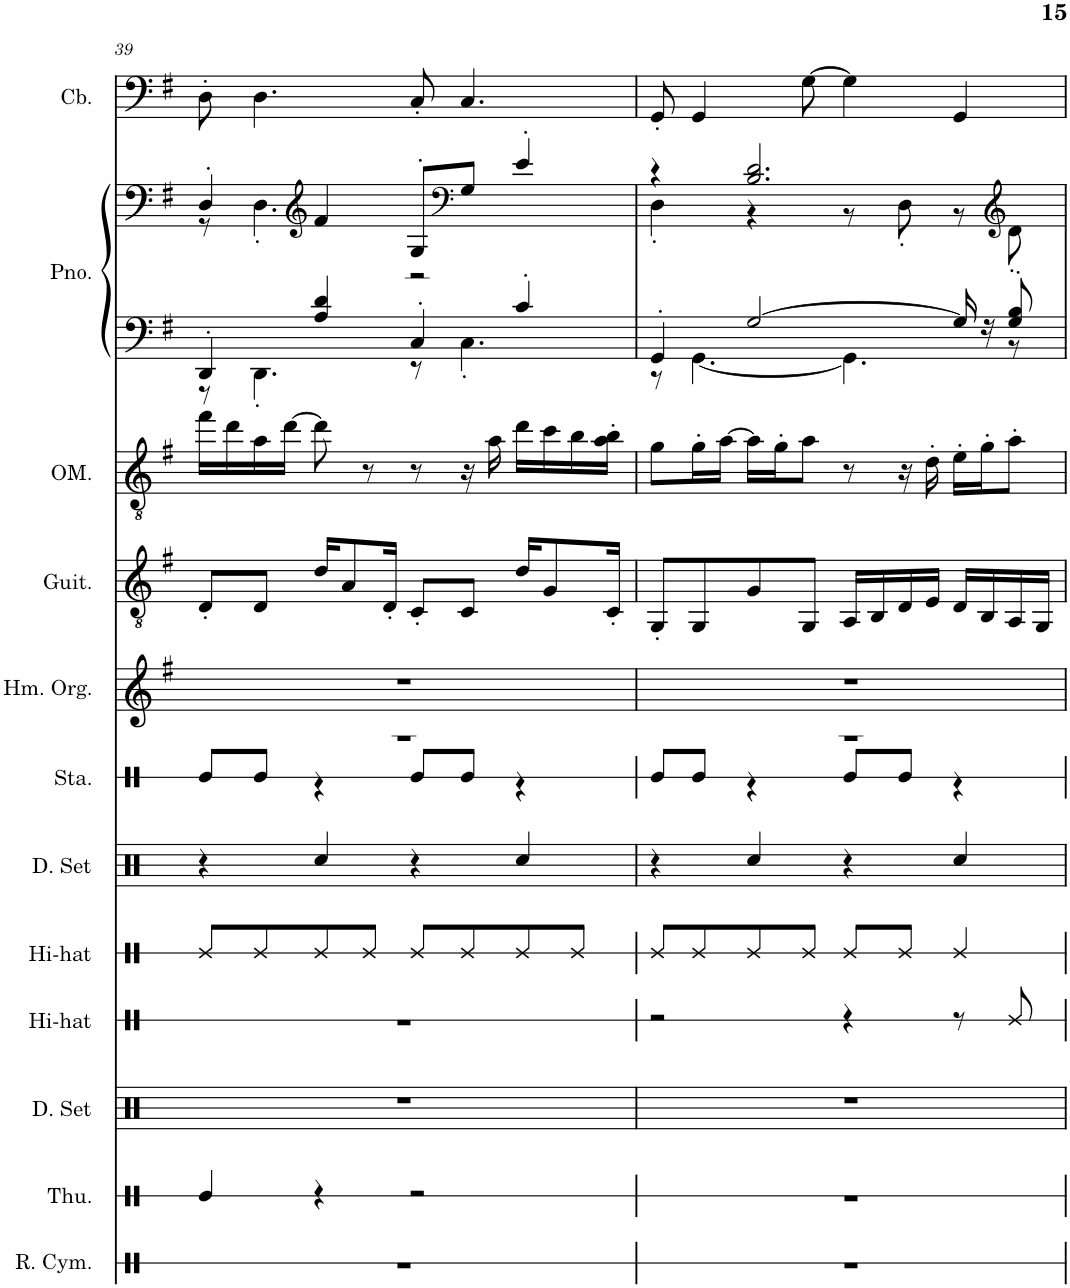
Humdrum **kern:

**kern	**kern	**kern	**kern	**kern	**kern	**kern	**kern	**kern	**kern	**kern	**kern	**kern
*part12	*part11	*part10	*part9	*part8	*part7	*part6	*part5	*part4	*part3	*part2	*part2	*part1
*staff13	*staff12	*staff11	*staff10	*staff9	*staff8	*staff7	*staff6	*staff5	*staff4	*staff3	*staff2	*staff1
*I"Ride Cymbal, RIDE CYMB	*I"Thundersheet, CRASH CYM	*I"Drumset, RIM SHOT	*I"Hi-hat, OPEN HIHA	*I"Hi-hat, CLOSED H.	*I"Drumset, SNARE DRU	*I"Stamp, BASS DRUM	*I"Hammond Organ, ORGAN 3	*I"Classical Guitar, NYLON GTR	*I"Octave Mandolin, STEEL GTR	*I"Piano, A.PIANO 2	*	*I"Contrabass, ACOU BASS
*I'R. Cym.	*I'Thu.	*I'D. Set	*I'Hi-hat	*I'Hi-hat	*I'D. Set	*I'Sta.	*I'Hm. Org.	*I'Guit.	*I'OM.	*I'Pno.	*	*I'Cb.
!!LO:PB:g=z
*clefX	*clefX	*clefX	*clefX	*clefX	*clefX	*clefX	*clefG2	*clefGv2	*clefGv2	*clefG2	*clefG2	*clefF4
*	*	*	*	*	*	*	*	*	*	*	*	*Trd7c12
*k[]	*k[]	*k[]	*k[]	*k[]	*k[]	*k[]	*k[f#]	*k[f#]	*k[f#]	*k[f#]	*k[f#]	*k[f#]
*M4/4	*M4/4	*M4/4	*M4/4	*M4/4	*M4/4	*M4/4	*M4/4	*M4/4	*M4/4	*M4/4	*M4/4	*M4/4
=39	=39	=39	=39	=39	=39	=39	=39	=39	=39	=39	=39	=39
*	*	*	*	*	*	*^	*	*	*	*^	*^	*
1r	4Re/	1r	1r	8Re/L	4r	1r	8Re/L	1r	8D'/L	16ff#\LL	4DD'/	8r	4D'/	8r	8D'\
.	.	.	.	.	.	.	.	.	.	16dd\	.	.	.	.	.
.	.	.	.	8Re/	.	.	8Re/J	.	8D/J	16a\	.	4.DD'\	.	4.D'\	4.D\
.	.	.	.	.	.	.	.	.	.	[16dd\JJ	.	.	.	.	.
*	*	*	*	*	*	*	*	*	*	*	*	*	*clefG2	*	*
.	4r	.	.	8Re/	4Rcc/	.	4r	.	16d/KL	8dd\]	4A/ 4d/	.	4f#/	.	.
.	.	.	.	.	.	.	.	.	8A/	.	.	.	.	.	.
.	.	.	.	8Re/J	.	.	.	.	.	8r	.	.	.	.	.
.	.	.	.	.	.	.	.	.	16D'/Jk	.	.	.	.	.	.
.	2r	.	.	8Re/L	4r	.	8Re/L	.	8C'/L	8r	4C'/	8r	8G'/L	2r	8C'/
*	*	*	*	*	*	*	*	*	*	*	*	*	*clefF4	*	*
.	.	.	.	8Re/	.	.	8Re/J	.	8C/J	16r	.	4.C'\	8G/J	.	4.C/
.	.	.	.	.	.	.	.	.	.	16a\	.	.	.	.	.
.	.	.	.	8Re/	4Rcc/	.	4r	.	16d/KL	16dd\LL	4c'/	.	4e'/	.	.
.	.	.	.	.	.	.	.	.	8G/	16cc\	.	.	.	.	.
.	.	.	.	8Re/J	.	.	.	.	.	16b\	.	.	.	.	.
.	.	.	.	.	.	.	.	.	16C'/Jk	16a\' 16b\'JJ	.	.	.	.	.
=40	=40	=40	=40	=40	=40	=40	=40	=40	=40	=40	=40	=40	=40	=40	=40
1r	1r	1r	2r	8Re/L	4r	1r	8Re/L	1r	8GG'/L	8g\L	4GG'/	8r	4r	4D'\	8GG'/
.	.	.	.	8Re/	.	.	8Re/J	.	8GG/	16g'\L	.	[4.GG\	.	.	4GG/
.	.	.	.	.	.	.	.	.	.	[16a\JJ	.	.	.	.	.
.	.	.	.	8Re/	4Rcc/	.	4r	.	8G/	16a\LL]	[2G/	.	2.B/ 2.d/	4r	.
.	.	.	.	.	.	.	.	.	.	16g'\J	.	.	.	.	.
.	.	.	.	8Re/J	.	.	.	.	8GG/J	8a\J	.	.	.	.	[8G\
.	.	.	4r	8Re/L	4r	.	8Re/L	.	16AA/LL	8r	.	4.GG\]	.	8r	4G\]
.	.	.	.	.	.	.	.	.	16BB/	.	.	.	.	.	.
.	.	.	.	8Re/J	.	.	8Re/J	.	16D/	16r	.	.	.	8D'\	.
.	.	.	.	.	.	.	.	.	16E/JJ	16d'\	.	.	.	.	.
.	.	.	8r	4Re/	4Rcc/	.	4r	.	16D/LL	16e'\LL	16G/]	.	.	8r	4GG/
.	.	.	.	.	.	.	.	.	16BB/	16g'\J	16r	.	.	.	.
*	*	*	*	*	*	*	*	*	*	*	*	*	*clefG2	*	*
.	.	.	8Re/	.	.	.	.	.	16AA/	8a'\J	8G/' 8B/'	8r	.	8d'\	.
.	.	.	.	.	.	.	.	.	16GG/JJ	.	.	.	.	.	.
*	*	*	*	*	*	*	*	*	*	*	*v	*v	*	*	*
*	*	*	*	*	*	*v	*v	*	*	*	*	*v	*v	*
=	=	=	=	=	=	=	=	=	=	=	=	=
*-	*-	*-	*-	*-	*-	*-	*-	*-	*-	*-	*-	*-
